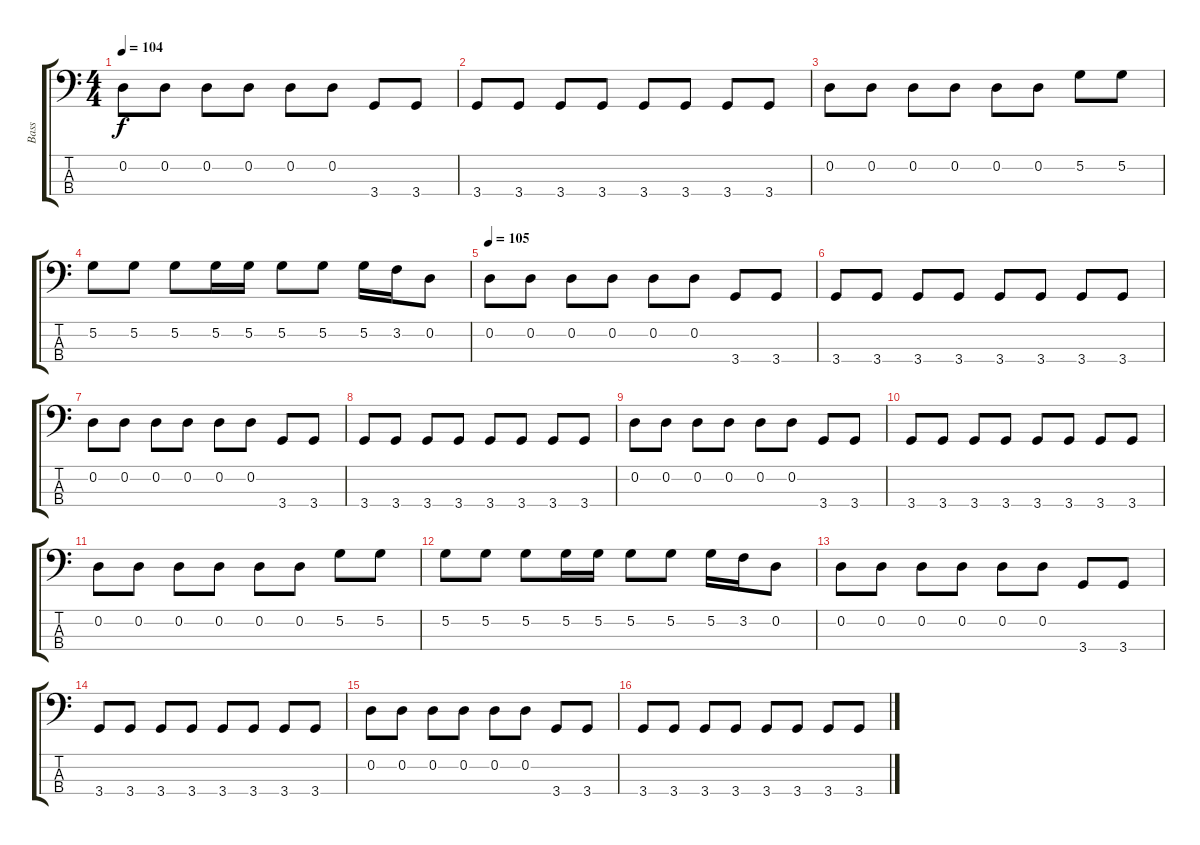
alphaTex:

\track ("Bass" "Bass") {instrument electricbassfinger}
\staff {score tabs}
\tuning (G2 D2 A1 E1) {hide}
\ts (4 4)
\tempo 104
\clef f4
\ks c
0.2.8{dy f} 0.2.8 0.2.8 0.2.8 0.2.8 0.2.8 3.4.8 3.4.8 |
3.4.8 3.4.8 3.4.8 3.4.8 3.4.8 3.4.8 3.4.8 3.4.8 |
0.2.8 0.2.8 0.2.8 0.2.8 0.2.8 0.2.8 5.2.8 5.2.8 |
5.2.8 5.2.8 5.2.8 5.2.16 5.2.16 5.2.8 5.2.8 5.2.16 3.2.16 0.2.8 |
\tempo 105
0.2.8 0.2.8 0.2.8 0.2.8 0.2.8 0.2.8 3.4.8 3.4.8 |
3.4.8 3.4.8 3.4.8 3.4.8 3.4.8 3.4.8 3.4.8 3.4.8 |
0.2.8 0.2.8 0.2.8 0.2.8 0.2.8 0.2.8 3.4.8 3.4.8 |
3.4.8 3.4.8 3.4.8 3.4.8 3.4.8 3.4.8 3.4.8 3.4.8 |
0.2.8 0.2.8 0.2.8 0.2.8 0.2.8 0.2.8 3.4.8 3.4.8 |
3.4.8 3.4.8 3.4.8 3.4.8 3.4.8 3.4.8 3.4.8 3.4.8 |
0.2.8 0.2.8 0.2.8 0.2.8 0.2.8 0.2.8 5.2.8 5.2.8 |
5.2.8 5.2.8 5.2.8 5.2.16 5.2.16 5.2.8 5.2.8 5.2.16 3.2.16 0.2.8 |
0.2.8 0.2.8 0.2.8 0.2.8 0.2.8 0.2.8 3.4.8 3.4.8 |
3.4.8 3.4.8 3.4.8 3.4.8 3.4.8 3.4.8 3.4.8 3.4.8 |
0.2.8 0.2.8 0.2.8 0.2.8 0.2.8 0.2.8 3.4.8 3.4.8 |
3.4.8 3.4.8 3.4.8 3.4.8 3.4.8 3.4.8 3.4.8 3.4.8
